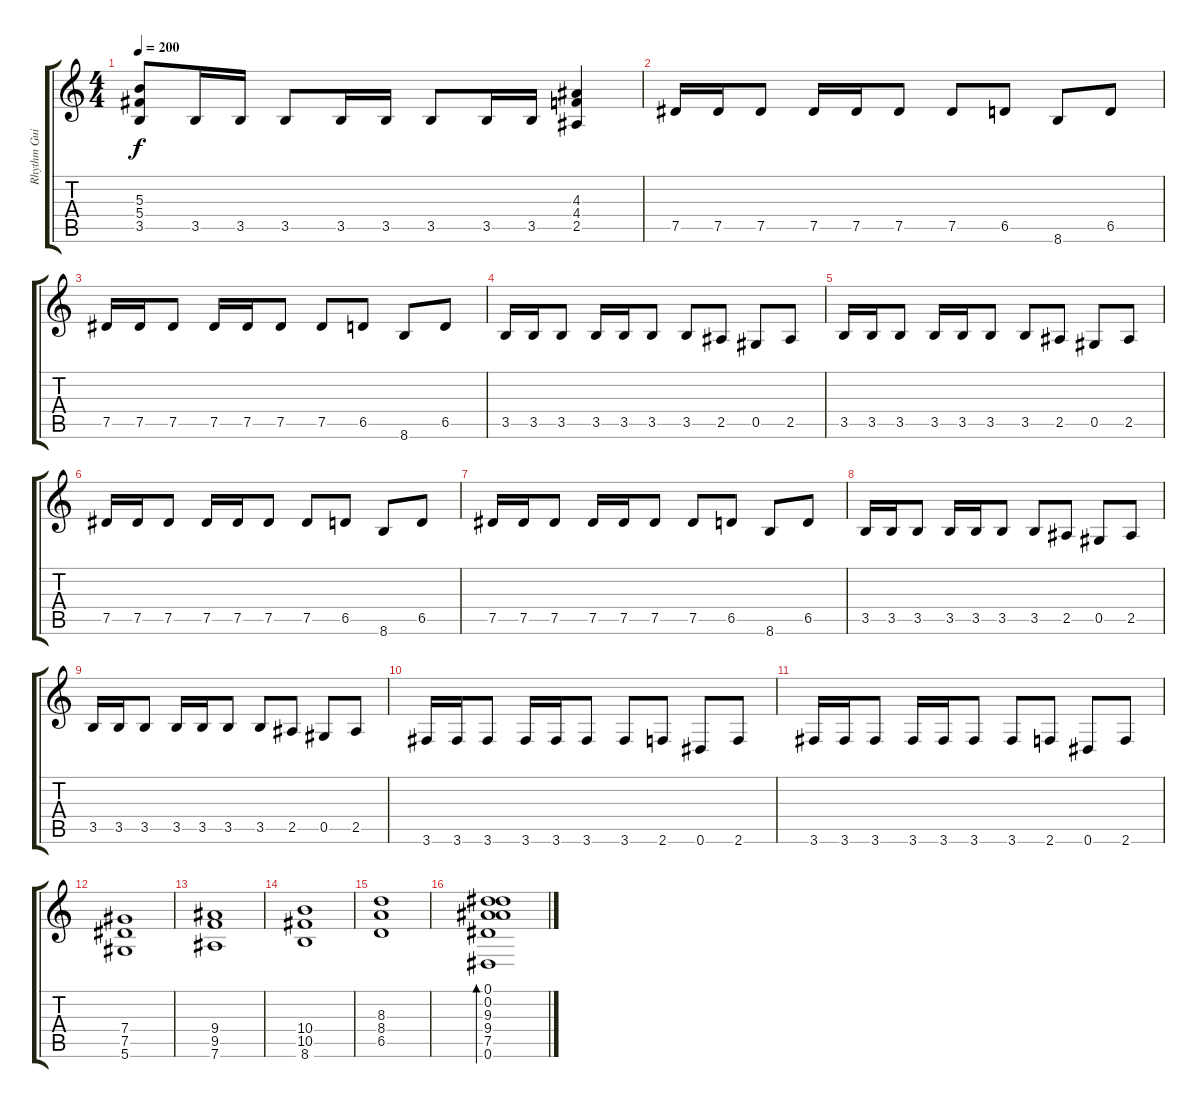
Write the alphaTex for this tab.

\track ("Rhythm Guitar" "Rhythm Gui") {instrument distortionguitar}
\staff {score tabs}
\tuning (Eb4 Bb3 Gb3 Db3 Ab2 Eb2) {hide}
\ts (4 4)
\tempo 200
\clef g2
\ks c
(5.3 5.4 3.5).8{dy f} 3.5.16 3.5.16 3.5.8 3.5.16 3.5.16 3.5.8 3.5.16 3.5.16 (4.3 4.4 2.5).4 |
7.5.16 7.5.16 7.5.8 7.5.16 7.5.16 7.5.8 7.5.8 6.5.8 8.6.8 6.5.8 |
7.5.16 7.5.16 7.5.8 7.5.16 7.5.16 7.5.8 7.5.8 6.5.8 8.6.8 6.5.8 |
3.5.16 3.5.16 3.5.8 3.5.16 3.5.16 3.5.8 3.5.8 2.5.8 0.5.8 2.5.8 |
3.5.16 3.5.16 3.5.8 3.5.16 3.5.16 3.5.8 3.5.8 2.5.8 0.5.8 2.5.8 |
7.5.16 7.5.16 7.5.8 7.5.16 7.5.16 7.5.8 7.5.8 6.5.8 8.6.8 6.5.8 |
7.5.16 7.5.16 7.5.8 7.5.16 7.5.16 7.5.8 7.5.8 6.5.8 8.6.8 6.5.8 |
3.5.16 3.5.16 3.5.8 3.5.16 3.5.16 3.5.8 3.5.8 2.5.8 0.5.8 2.5.8 |
3.5.16 3.5.16 3.5.8 3.5.16 3.5.16 3.5.8 3.5.8 2.5.8 0.5.8 2.5.8 |
3.6.16 3.6.16 3.6.8 3.6.16 3.6.16 3.6.8 3.6.8 2.6.8 0.6.8 2.6.8 |
3.6.16 3.6.16 3.6.8 3.6.16 3.6.16 3.6.8 3.6.8 2.6.8 0.6.8 2.6.8 |
(7.4 7.5 5.6).1 |
(9.4 9.5 7.6).1 |
(10.4 10.5 8.6).1 |
(8.3 8.4 6.5).1 |
(0.1 0.2 9.3 9.4 7.5 0.6).1{bd 240 instrument acousticguitarsteel}
